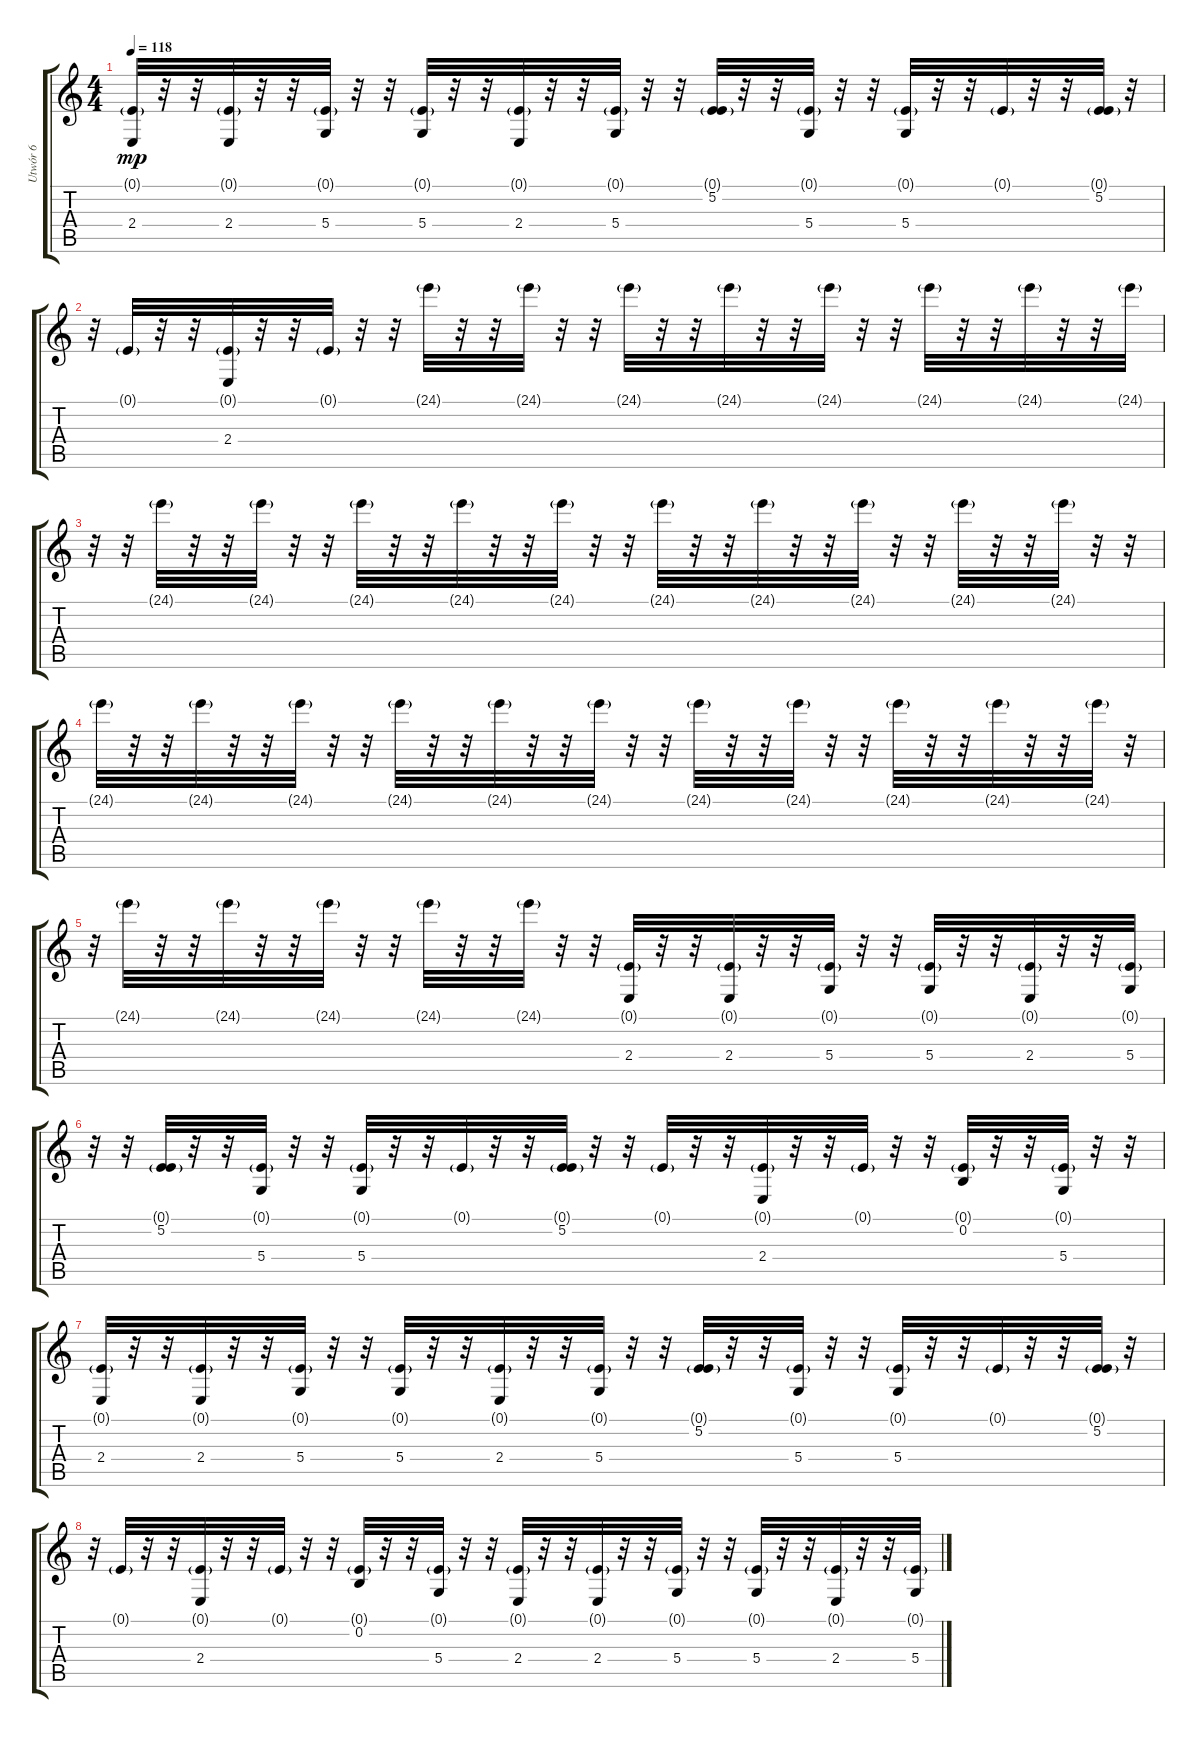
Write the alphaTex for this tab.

\track ("Utwór 6" "Utwór 6") {instrument lead8bassandlead}
\staff {score tabs}
\tuning (E4 B3 G3 D3 A2 E2) {hide}
\ts (4 4)
\tempo 118
\clef g2
\ks c
(0.1{g} 2.4).32{dy mp} r.32 r.32 (0.1{g} 2.4).32 r.32 r.32 (0.1{g} 5.4).32 r.32 r.32 (0.1{g} 5.4).32 r.32 r.32 (0.1{g} 2.4).32 r.32 r.32 (0.1{g} 5.4).32 r.32 r.32 (0.1{g} 5.2).32 r.32 r.32 (0.1{g} 5.4).32 r.32 r.32 (0.1{g} 5.4).32 r.32 r.32 0.1{g}.32 r.32 r.32 (0.1{g} 5.2).32 r.32 |
r.32 0.1{g}.32 r.32 r.32 (0.1{g} 2.4).32 r.32 r.32 0.1{g}.32 r.32 r.32 24.1{g}.32 r.32 r.32 24.1{g}.32 r.32 r.32 24.1{g}.32 r.32 r.32 24.1{g}.32 r.32 r.32 24.1{g}.32 r.32 r.32 24.1{g}.32 r.32 r.32 24.1{g}.32 r.32 r.32 24.1{g}.32 |
r.32 r.32 24.1{g}.32 r.32 r.32 24.1{g}.32 r.32 r.32 24.1{g}.32 r.32 r.32 24.1{g}.32 r.32 r.32 24.1{g}.32 r.32 r.32 24.1{g}.32 r.32 r.32 24.1{g}.32 r.32 r.32 24.1{g}.32 r.32 r.32 24.1{g}.32 r.32 r.32 24.1{g}.32 r.32 r.32 |
24.1{g}.32 r.32 r.32 24.1{g}.32 r.32 r.32 24.1{g}.32 r.32 r.32 24.1{g}.32 r.32 r.32 24.1{g}.32 r.32 r.32 24.1{g}.32 r.32 r.32 24.1{g}.32 r.32 r.32 24.1{g}.32 r.32 r.32 24.1{g}.32 r.32 r.32 24.1{g}.32 r.32 r.32 24.1{g}.32 r.32 |
r.32 24.1{g}.32 r.32 r.32 24.1{g}.32 r.32 r.32 24.1{g}.32 r.32 r.32 24.1{g}.32 r.32 r.32 24.1{g}.32 r.32 r.32 (0.1{g} 2.4).32 r.32 r.32 (0.1{g} 2.4).32 r.32 r.32 (0.1{g} 5.4).32 r.32 r.32 (0.1{g} 5.4).32 r.32 r.32 (0.1{g} 2.4).32 r.32 r.32 (0.1{g} 5.4).32 |
r.32 r.32 (0.1{g} 5.2).32 r.32 r.32 (0.1{g} 5.4).32 r.32 r.32 (0.1{g} 5.4).32 r.32 r.32 0.1{g}.32 r.32 r.32 (0.1{g} 5.2).32 r.32 r.32 0.1{g}.32 r.32 r.32 (0.1{g} 2.4).32 r.32 r.32 0.1{g}.32 r.32 r.32 (0.1{g} 0.2).32 r.32 r.32 (0.1{g} 5.4).32 r.32 r.32 |
(0.1{g} 2.4).32 r.32 r.32 (0.1{g} 2.4).32 r.32 r.32 (0.1{g} 5.4).32 r.32 r.32 (0.1{g} 5.4).32 r.32 r.32 (0.1{g} 2.4).32 r.32 r.32 (0.1{g} 5.4).32 r.32 r.32 (0.1{g} 5.2).32 r.32 r.32 (0.1{g} 5.4).32 r.32 r.32 (0.1{g} 5.4).32 r.32 r.32 0.1{g}.32 r.32 r.32 (0.1{g} 5.2).32 r.32 |
r.32 0.1{g}.32 r.32 r.32 (0.1{g} 2.4).32 r.32 r.32 0.1{g}.32 r.32 r.32 (0.1{g} 0.2).32 r.32 r.32 (0.1{g} 5.4).32 r.32 r.32 (0.1{g} 2.4).32 r.32 r.32 (0.1{g} 2.4).32 r.32 r.32 (0.1{g} 5.4).32 r.32 r.32 (0.1{g} 5.4).32 r.32 r.32 (0.1{g} 2.4).32 r.32 r.32 (0.1{g} 5.4).32
